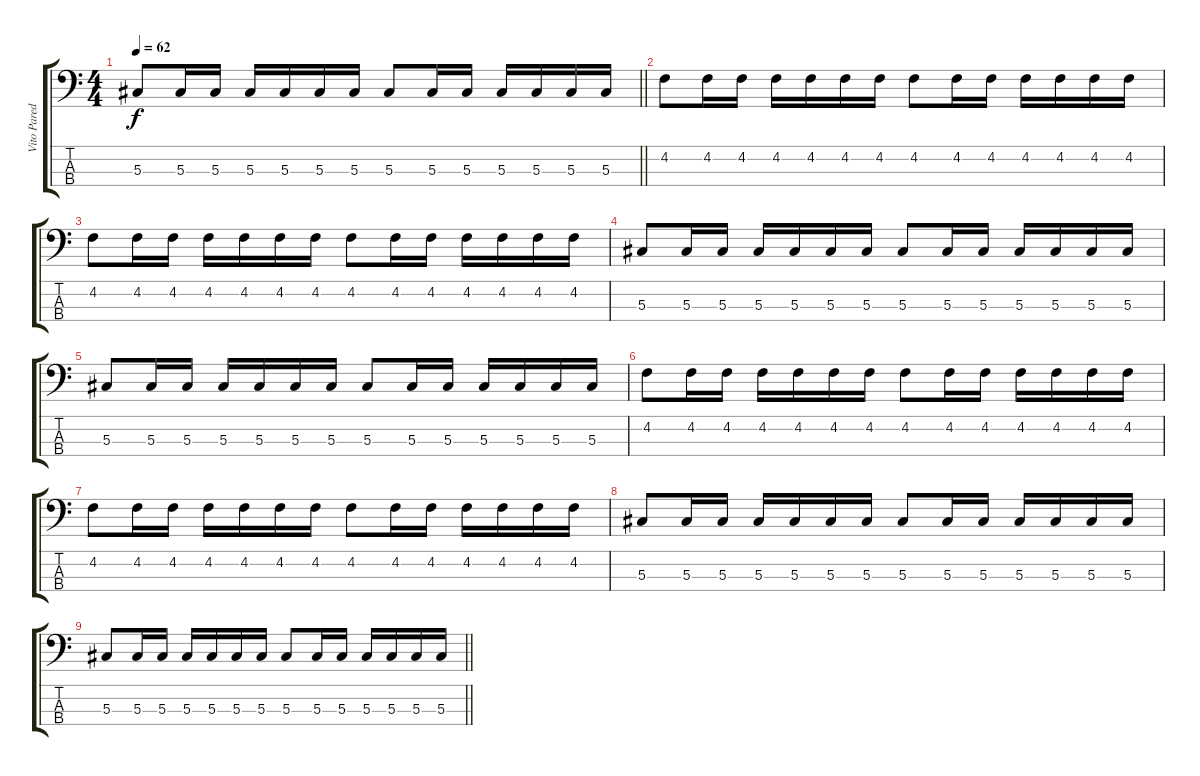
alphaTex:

\track ("Vito Paredes" "Vito Pared") {instrument electricbassfinger}
\staff {score tabs}
\tuning (Gb2 Db2 Ab1 Eb1) {hide}
\ts (4 4)
\tempo 62
\clef f4
\barLineRight lightlight
\ks c
5.3.8{dy f} 5.3.16 5.3.16 5.3.16 5.3.16 5.3.16 5.3.16 5.3.8 5.3.16 5.3.16 5.3.16 5.3.16 5.3.16 5.3.16 |
4.2.8 4.2.16 4.2.16 4.2.16 4.2.16 4.2.16 4.2.16 4.2.8 4.2.16 4.2.16 4.2.16 4.2.16 4.2.16 4.2.16 |
4.2.8 4.2.16 4.2.16 4.2.16 4.2.16 4.2.16 4.2.16 4.2.8 4.2.16 4.2.16 4.2.16 4.2.16 4.2.16 4.2.16 |
5.3.8 5.3.16 5.3.16 5.3.16 5.3.16 5.3.16 5.3.16 5.3.8 5.3.16 5.3.16 5.3.16 5.3.16 5.3.16 5.3.16 |
5.3.8 5.3.16 5.3.16 5.3.16 5.3.16 5.3.16 5.3.16 5.3.8 5.3.16 5.3.16 5.3.16 5.3.16 5.3.16 5.3.16 |
4.2.8 4.2.16 4.2.16 4.2.16 4.2.16 4.2.16 4.2.16 4.2.8 4.2.16 4.2.16 4.2.16 4.2.16 4.2.16 4.2.16 |
4.2.8 4.2.16 4.2.16 4.2.16 4.2.16 4.2.16 4.2.16 4.2.8 4.2.16 4.2.16 4.2.16 4.2.16 4.2.16 4.2.16 |
5.3.8 5.3.16 5.3.16 5.3.16 5.3.16 5.3.16 5.3.16 5.3.8 5.3.16 5.3.16 5.3.16 5.3.16 5.3.16 5.3.16 |
\barLineRight lightlight
5.3.8 5.3.16 5.3.16 5.3.16 5.3.16 5.3.16 5.3.16 5.3.8 5.3.16 5.3.16 5.3.16 5.3.16 5.3.16 5.3.16
